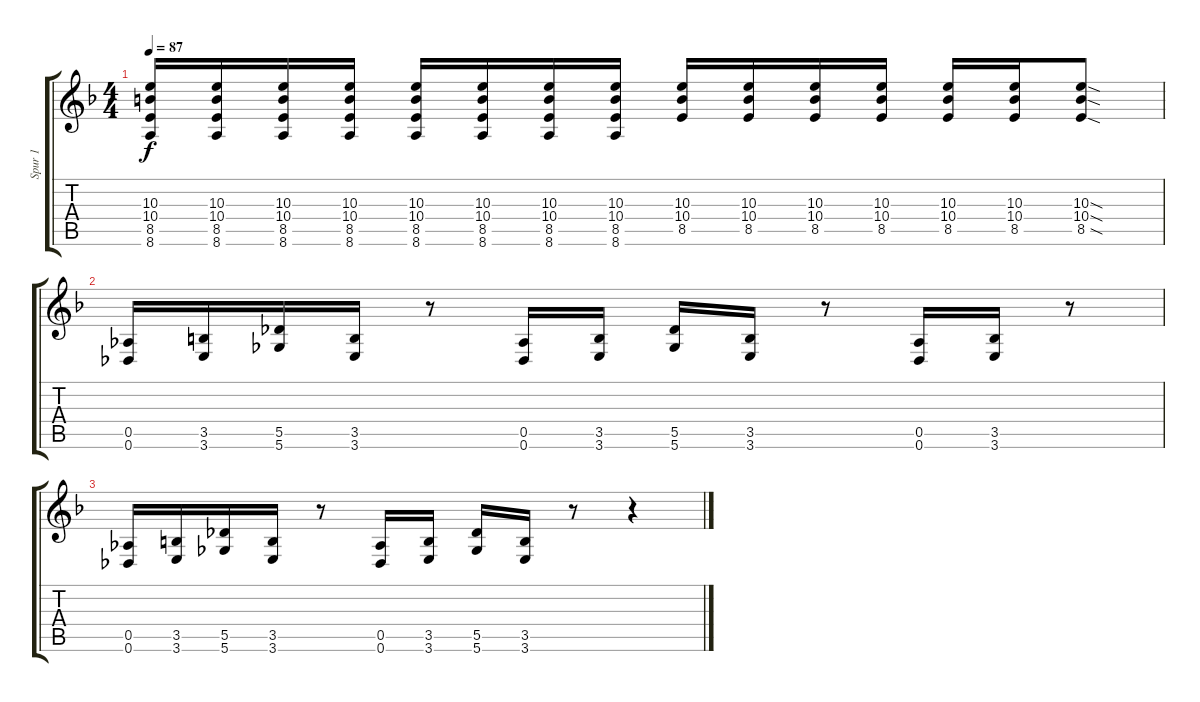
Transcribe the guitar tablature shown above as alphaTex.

\track ("Spur 1" "Spur 1") {instrument distortionguitar}
\staff {score tabs}
\tuning (Eb4 Bb3 Gb3 Db3 Ab2 Db2) {hide}
\ts (4 4)
\tempo 87
\clef g2
\ks f
(10.3 10.4 8.5 8.6).16{dy f} (10.3 10.4 8.5 8.6).16 (10.3 10.4 8.5 8.6).16 (10.3 10.4 8.5 8.6).16 (10.3 10.4 8.5 8.6).16 (10.3 10.4 8.5 8.6).16 (10.3 10.4 8.5 8.6).16 (10.3 10.4 8.5 8.6).16 (10.3 10.4 8.5).16 (10.3 10.4 8.5).16 (10.3 10.4 8.5).16 (10.3 10.4 8.5).16 (10.3 10.4 8.5).16 (10.3 10.4 8.5).16 (10.3{sod} 10.4{sod} 8.5{sod}).8 |
(0.5 0.6).16 (3.5 3.6).16 (5.5 5.6).16 (3.5 3.6).16 r.8 (0.5 0.6).16 (3.5 3.6).16 (5.5 5.6).16 (3.5 3.6).16 r.8 (0.5 0.6).16 (3.5 3.6).16 r.8 |
(0.5 0.6).16 (3.5 3.6).16 (5.5 5.6).16 (3.5 3.6).16 r.8 (0.5 0.6).16 (3.5 3.6).16 (5.5 5.6).16 (3.5 3.6).16 r.8 r.4
